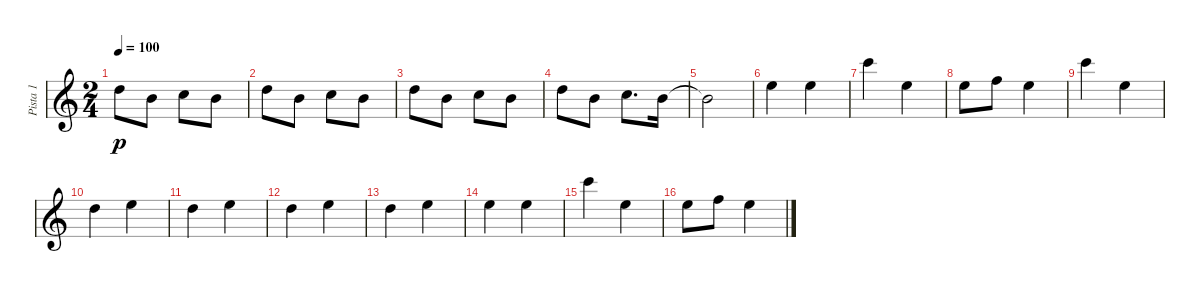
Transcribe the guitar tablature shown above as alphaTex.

\track ("Pista 1" "Pista 1") {instrument acousticgrandpiano}
\staff {score}
\tuning (E4 B3 G3 D3 A2 E2) {hide}
\ts (2 4)
\tempo 100
\clef g2
\ks c
10.1.8{dy p} 12.2.8 13.2.8 12.2.8 |
10.1.8 12.2.8 13.2.8 12.2.8 |
10.1.8 12.2.8 13.2.8 12.2.8 |
10.1.8 12.2.8 13.2.8{d} 12.2.16 |
12.2{t}.2 |
17.2.4 17.2.4 |
20.1.4 17.2.4 |
17.2.8 18.2.8 17.2.4 |
20.1.4 17.2.4 |
15.2.4 17.2.4 |
15.2.4 17.2.4 |
15.2.4 17.2.4 |
15.2.4 17.2.4 |
17.2.4 17.2.4 |
20.1.4 17.2.4 |
17.2.8 18.2.8 17.2.4
